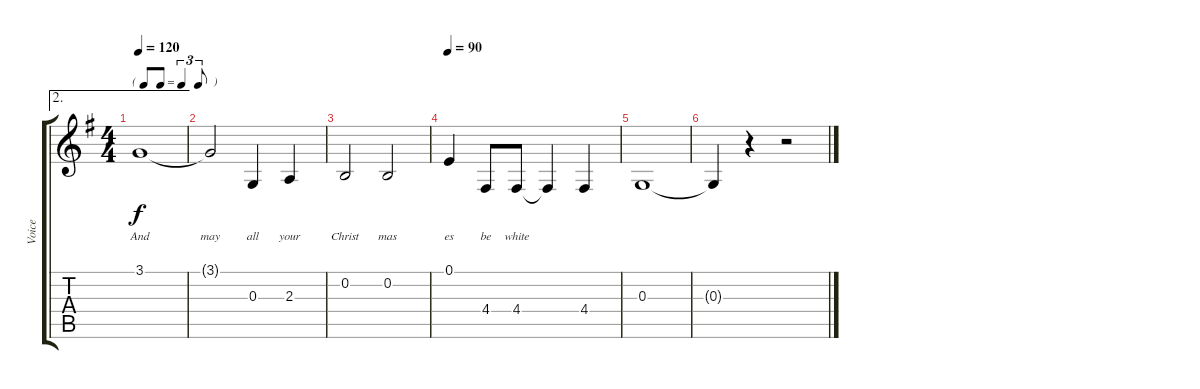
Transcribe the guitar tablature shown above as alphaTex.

\track ("Voice" "Voice") {instrument mutedtrumpet}
\staff {score tabs}
\tuning (E4 B3 G3 D3 A2 E2) {hide}
\ae 2
\ts (4 4)
\tf triplet8th
\tempo 120
\clef g2
\ks g
3.1.1{lyrics (0 "") lyrics (1 "And") lyrics (2 "") lyrics (3 "") lyrics (4 "") dy f} |
3.1{t}.2{lyrics (0 "") lyrics (1 "may") lyrics (2 "") lyrics (3 "") lyrics (4 "")} 0.3.4{lyrics (0 "") lyrics (1 "all") lyrics (2 "") lyrics (3 "") lyrics (4 "")} 2.3.4{lyrics (0 "") lyrics (1 "your") lyrics (2 "") lyrics (3 "") lyrics (4 "")} |
0.2.2{lyrics (0 "") lyrics (1 "Christ") lyrics (2 "") lyrics (3 "") lyrics (4 "")} 0.2.2{lyrics (0 "") lyrics (1 "mas") lyrics (2 "") lyrics (3 "") lyrics (4 "")} |
\tempo 90
0.1.4{lyrics (0 "") lyrics (1 "es") lyrics (2 "") lyrics (3 "") lyrics (4 "")} 4.4.8{lyrics (0 "") lyrics (1 "be") lyrics (2 "") lyrics (3 "") lyrics (4 "")} 4.4.8{lyrics (0 "") lyrics (1 "white") lyrics (2 "") lyrics (3 "") lyrics (4 "")} 4.4{t}.4 4.4.4 |
0.3.1 |
0.3{t}.4 r.4 r.2
